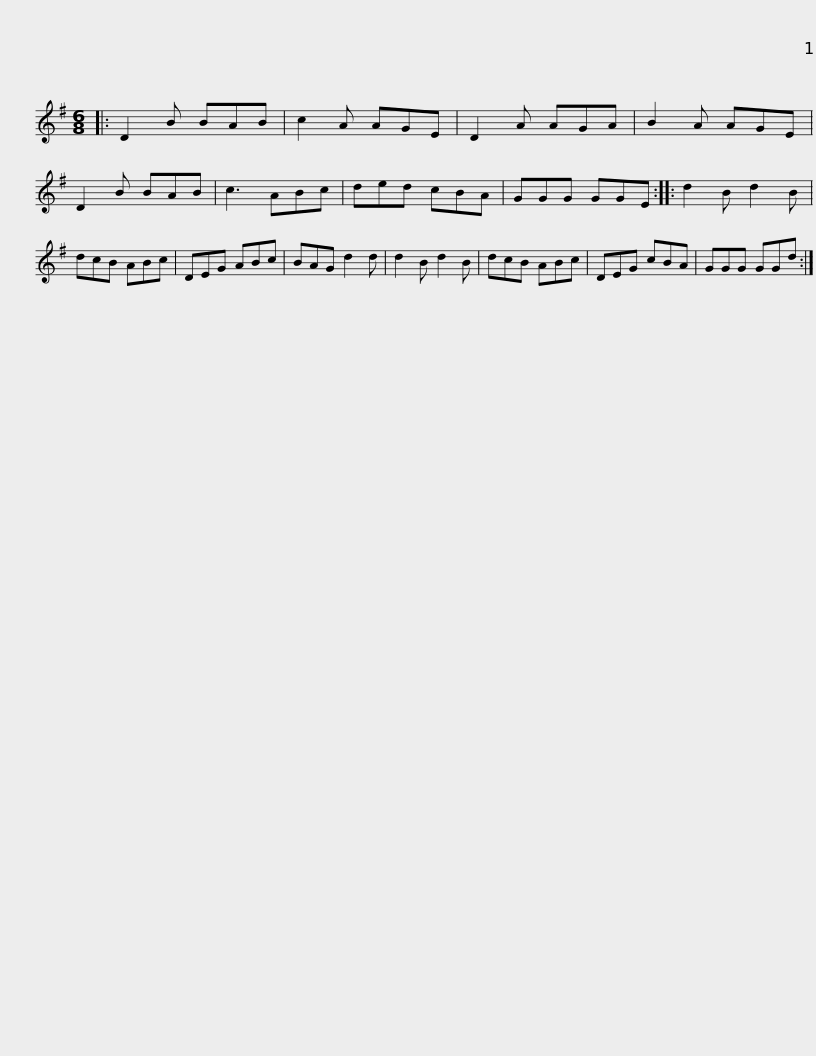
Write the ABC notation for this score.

X:1
L:1/8
M:6/8
I:linebreak $
K:G
V:1 treble
V:1
|: D2 B BAB | c2 A AGE | D2 A AGA | B2 A AGE | D2 B BAB | %5
 c3 ABc | ded cBA | GGG GGE ::$ d2 B d2 B | dcB ABc | %10
 DEG ABc | BAG d2 d | d2 B d2 B | dcB ABc | DEG cBA | %15
 GGG GGd :| %16
